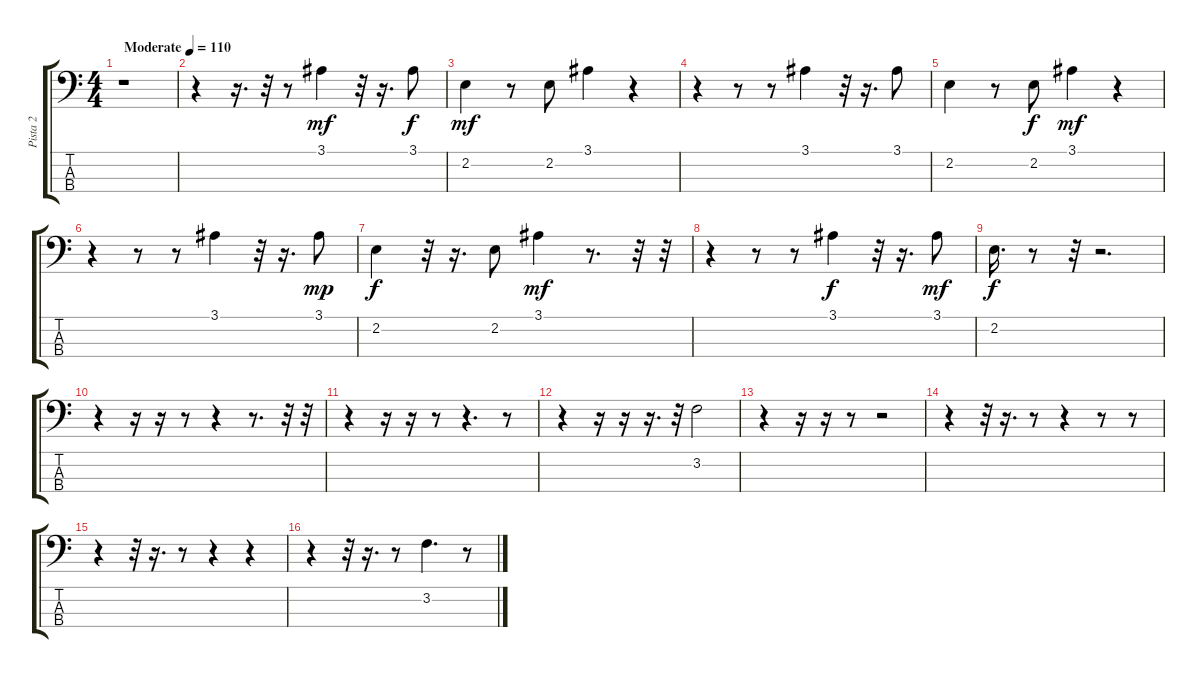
\track ("Pista 2" "Pista 2") {solo instrument electricbassfinger}
\staff {score tabs}
\tuning (G2 D2 A1 E1) {hide}
\ts (4 4)
\tempo (110 "Moderate")
\clef f4
\ks c
r.1{dy mf instrument electricbassfinger} |
r.4 r.16{d} r.32 r.8 3.1.4 r.32 r.16{d} 3.1.8{dy f} |
2.2.4{dy mf} r.8 2.2.8 3.1.4 r.4 |
r.4 r.8 r.8 3.1.4 r.32 r.16{d} 3.1.8 |
2.2.4 r.8 2.2.8{dy f} 3.1.4{dy mf} r.4 |
r.4 r.8 r.8 3.1.4 r.32 r.16{d} 3.1.8{dy mp} |
2.2.4{dy f} r.32 r.16{d} 2.2.8 3.1.4{dy mf} r.8{d} r.32 r.32 |
r.4 r.8 r.8 3.1.4{dy f} r.32 r.16{d} 3.1.8{dy mf} |
2.2.16{d dy f} r.8 r.32 r.2{d} |
r.4 r.16 r.16 r.8 r.4 r.8{d} r.32 r.32 |
r.4 r.16 r.16 r.8 r.4{d} r.8 |
r.4 r.16 r.16 r.16{d} r.32 3.2.2 |
r.4 r.16 r.16 r.8 r.2 |
r.4 r.32 r.16{d} r.8 r.4 r.8 r.8 |
r.4 r.32 r.16{d} r.8 r.4 r.4 |
r.4 r.32 r.16{d} r.8 3.2.4{d} r.8
